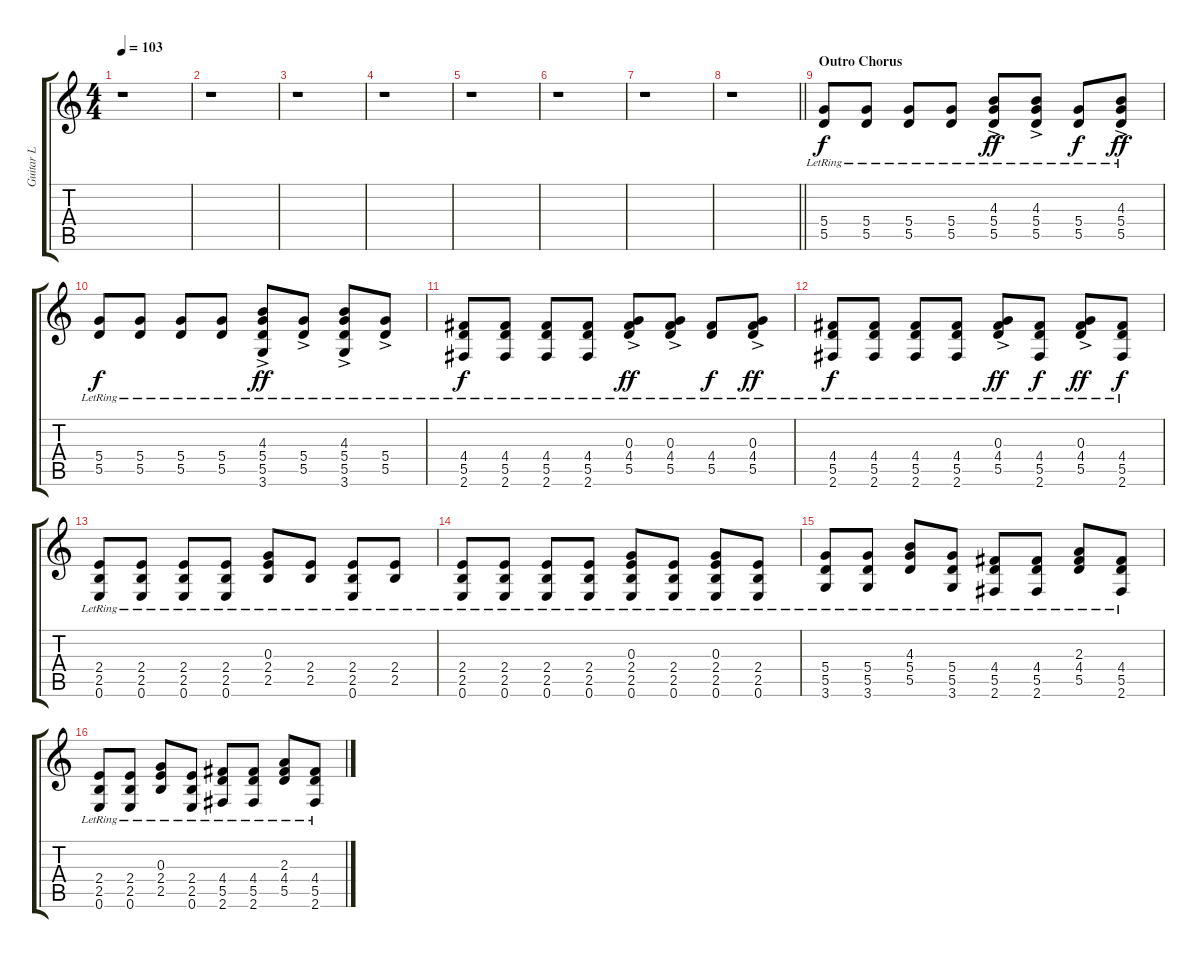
\track ("Guitar L" "Guitar L") {instrument electricguitarjazz}
\staff {score tabs}
\tuning (E4 B3 G3 D3 A2 E2) {hide}
\ts (4 4)
\tempo 103
\clef g2
\ks c
r.1{dy f} |
r.1 |
r.1 |
r.1 |
r.1 |
r.1 |
r.1 |
\barLineRight lightlight
r.1 |
\section ("" "Outro Chorus")
(5.4{lr} 5.5{lr}).8{volume 8} (5.4{lr} 5.5{lr}).8 (5.4{lr} 5.5{lr}).8 (5.4{lr} 5.5{lr}).8 (4.3{ac lr} 5.4{ac lr} 5.5{ac lr}).8{dy ff} (4.3{ac lr} 5.4{ac lr} 5.5{ac lr}).8 (5.4{lr} 5.5{lr}).8{dy f} (4.3{ac lr} 5.4{ac lr} 5.5{ac lr}).8{dy ff} |
(5.4{lr} 5.5{lr}).8{dy f} (5.4{lr} 5.5{lr}).8 (5.4{lr} 5.5{lr}).8 (5.4{lr} 5.5{lr}).8 (4.3{ac lr} 5.4{ac lr} 5.5{ac lr} 3.6{ac lr}).8{dy ff} (5.4{ac lr} 5.5{ac lr}).8 (4.3{ac lr} 5.4{ac lr} 5.5{ac lr} 3.6{ac lr}).8 (5.4{ac lr} 5.5{ac lr}).8 |
(4.4{lr} 5.5{lr} 2.6{lr}).8{dy f} (4.4{lr} 5.5{lr} 2.6{lr}).8 (4.4{lr} 5.5{lr} 2.6{lr}).8 (4.4{lr} 5.5{lr} 2.6{lr}).8 (0.3{ac lr} 4.4{ac lr} 5.5{ac lr}).8{dy ff} (0.3{ac lr} 4.4{ac lr} 5.5{ac lr}).8 (4.4{lr} 5.5{lr}).8{dy f} (0.3{ac lr} 4.4{ac lr} 5.5{ac lr}).8{dy ff} |
(4.4{lr} 5.5{lr} 2.6{lr}).8{dy f} (4.4{lr} 5.5{lr} 2.6{lr}).8 (4.4{lr} 5.5{lr} 2.6{lr}).8 (4.4{lr} 5.5{lr} 2.6{lr}).8 (0.3{ac lr} 4.4{ac lr} 5.5{ac lr}).8{dy ff} (4.4{lr} 5.5{lr} 2.6{lr}).8{dy f} (0.3{ac lr} 4.4{ac lr} 5.5{ac lr}).8{dy ff} (4.4{lr} 5.5{lr} 2.6{lr}).8{dy f} |
(2.4{lr} 2.5{lr} 0.6{lr}).8 (2.4{lr} 2.5{lr} 0.6{lr}).8 (2.4{lr} 2.5{lr} 0.6{lr}).8 (2.4{lr} 2.5{lr} 0.6{lr}).8 (0.3{lr} 2.4{lr} 2.5{lr}).8 (2.4{lr} 2.5{lr}).8 (2.4{lr} 2.5{lr} 0.6{lr}).8 (2.4{lr} 2.5{lr}).8 |
(2.4{lr} 2.5{lr} 0.6{lr}).8 (2.4{lr} 2.5{lr} 0.6{lr}).8 (2.4{lr} 2.5{lr} 0.6{lr}).8 (2.4{lr} 2.5{lr} 0.6{lr}).8 (0.3{lr} 2.4{lr} 2.5{lr} 0.6{lr}).8 (2.4{lr} 2.5{lr} 0.6{lr}).8 (0.3{lr} 2.4{lr} 2.5{lr} 0.6{lr}).8 (2.4{lr} 2.5{lr} 0.6{lr}).8 |
(5.4{lr} 5.5{lr} 3.6{lr}).8 (5.4{lr} 5.5{lr} 3.6{lr}).8 (4.3{lr} 5.4{lr} 5.5{lr}).8 (5.4{lr} 5.5{lr} 3.6{lr}).8 (4.4{lr} 5.5{lr} 2.6{lr}).8 (4.4{lr} 5.5{lr} 2.6{lr}).8 (2.3{lr} 4.4{lr} 5.5{lr}).8 (4.4{lr} 5.5{lr} 2.6{lr}).8 |
(2.4{lr} 2.5{lr} 0.6{lr}).8 (2.4{lr} 2.5{lr} 0.6{lr}).8 (0.3{lr} 2.4{lr} 2.5{lr}).8 (2.4{lr} 2.5{lr} 0.6{lr}).8 (4.4{lr} 5.5{lr} 2.6{lr}).8 (4.4{lr} 5.5{lr} 2.6{lr}).8 (2.3{lr} 4.4{lr} 5.5{lr}).8 (4.4{lr} 5.5{lr} 2.6{lr}).8
